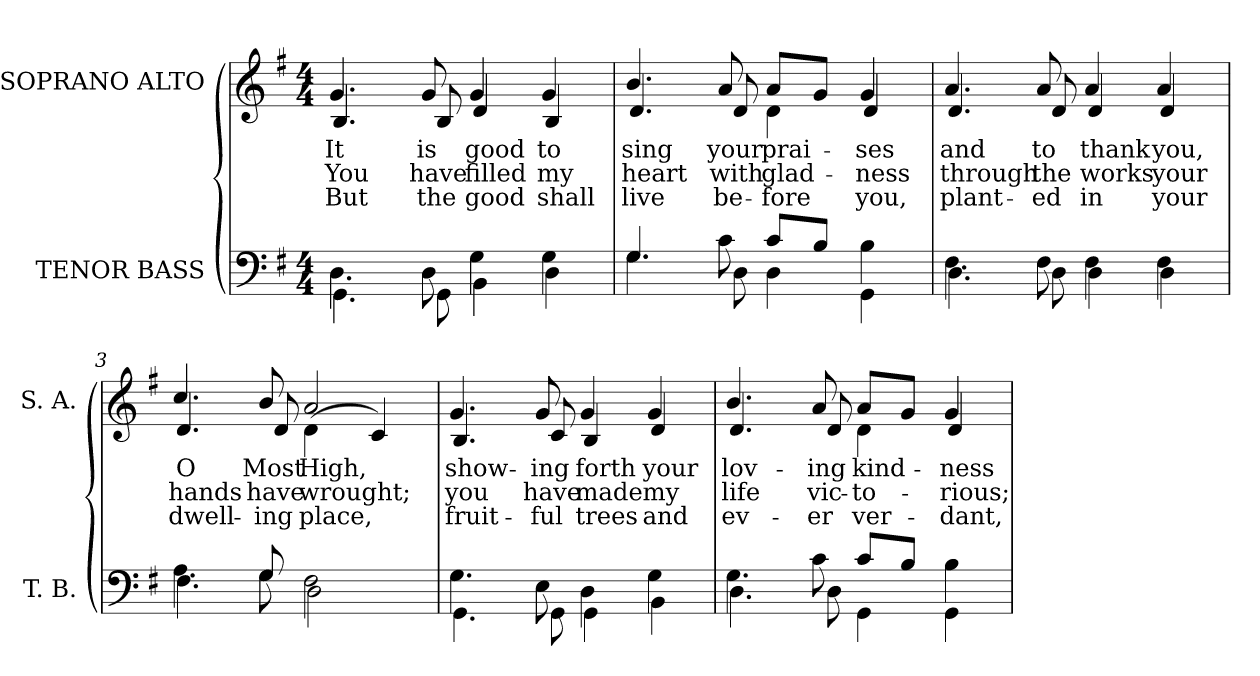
**kern	**kern	**text	**text	**text
*part2	*part1	*part1	*part1	*part1
*staff2	*staff1	*staff1	*staff1	*staff1
*I"TENOR BASS	*I"SOPRANO ALTO	*	*	*
*I'T. B.	*I'S. A.	*	*	*
!!LO:PB:g=z
*clefF4	*clefG2	*	*	*
*k[f#]	*k[f#]	*	*	*
*G:	*G:	*	*	*
*M4/4	*M4/4	*	*	*
=	=	=	=	=
*^	*	*	*	*
!	!	!LO:TX:b:cj:t=1	!	!	!
!	!	!LO:TX:b:cj:t=2	!	!	!
!	!	!LO:TX:b:cj:t=3	!	!	!
!	!	!	!LO:LY:b:color=#000000	!LO:LY:b:color=#000000	!LO:LY:b:color=#000000
*	*	*^	*	*	*
4.Di\	4.GGi\	4.gi/	4.Bi/	It	You	But
!	!	!	!	!LO:LY:b:color=#000000	!LO:LY:b:color=#000000	!LO:LY:b:color=#000000
8Di\	8GGi\	8gi/	8Bi/	is	have	the
!	!	!	!	!LO:LY:b:color=#000000	!LO:LY:b:color=#000000	!LO:LY:b:color=#000000
4Gi\	4BBi\	4gi/	4di/	good	filled	good
!	!	!	!	!LO:LY:b:color=#000000	!LO:LY:b:color=#000000	!LO:LY:b:color=#000000
4Gi\	4Di\	4gi/	4Bi/	to	my	shall
=1	=1	=1	=1	=1	=1	=1
!	!	!	!	!LO:LY:b:color=#000000	!LO:LY:b:color=#000000	!LO:LY:b:color=#000000
4.Gi/	4.Gi\	4.bi/	4.di/	sing	heart	live
!	!	!	!	!LO:LY:b:color=#000000	!LO:LY:b:color=#000000	!LO:LY:b:color=#000000
8ci\	8Di\	8ai/	8di/	your	with	be-
!	!	!	!	!LO:LY:b:color=#000000	!LO:LY:b:color=#000000	!LO:LY:b:color=#000000
8ci/L	4Di\	8ai/L	4di\	prai-	glad-	-fore
8Bi/J	.	8gi/J	.	.	.	.
!	!	!	!	!LO:LY:b:color=#000000	!LO:LY:b:color=#000000	!LO:LY:b:color=#000000
4Bi\	4GGi\	4gi/	4di/	-ses	-ness	you,
=2	=2	=2	=2	=2	=2	=2
!	!	!	!	!LO:LY:b:color=#000000	!LO:LY:b:color=#000000	!LO:LY:b:color=#000000
4.F#i\	4.Di\	4.ai/	4.di/	and	through	plant-
!	!	!	!	!LO:LY:b:color=#000000	!LO:LY:b:color=#000000	!LO:LY:b:color=#000000
8F#i\	8Di\	8ai/	8di/	to	the	-ed
!	!	!	!	!LO:LY:b:color=#000000	!LO:LY:b:color=#000000	!LO:LY:b:color=#000000
4F#i\	4Di\	4ai/	4di/	thank	works	in
!	!	!	!	!LO:LY:b:color=#000000	!LO:LY:b:color=#000000	!LO:LY:b:color=#000000
4F#i\	4Di\	4ai/	4di/	you,	your	your
!!LO:LB:g=z	!!
=3	=3	=3	=3	=3	=3	=3
!	!	!	!	!LO:LY:b:color=#000000	!LO:LY:b:color=#000000	!LO:LY:b:color=#000000
4.Ai\	4.F#i\	4.cci/	4.di/	O	hands	dwell-
!	!	!	!	!LO:LY:b:color=#000000	!LO:LY:b:color=#000000	!LO:LY:b:color=#000000
8Gi/	8Gi\	8bi/	8di/	Most	have	-ing
!	!	!	!	!LO:LY:b:color=#000000	!LO:LY:b:color=#000000	!LO:LY:b:color=#000000
2F#i\	2Di\	2ai/	(4di\	High,	wrought;	place,
.	.	.	4ci/)	.	.	.
=4	=4	=4	=4	=4	=4	=4
!	!	!	!	!LO:LY:b:color=#000000	!LO:LY:b:color=#000000	!LO:LY:b:color=#000000
4.Gi\	4.GGi\	4.gi/	4.Bi/	show-	you	fruit-
!	!	!	!	!LO:LY:b:color=#000000	!LO:LY:b:color=#000000	!LO:LY:b:color=#000000
8Ei\	8GGi\	8gi/	8ci/	-ing	have	-ful
!	!	!	!	!LO:LY:b:color=#000000	!LO:LY:b:color=#000000	!LO:LY:b:color=#000000
4Di\	4GGi\	4gi/	4Bi/	forth	made	trees
!	!	!	!	!LO:LY:b:color=#000000	!LO:LY:b:color=#000000	!LO:LY:b:color=#000000
4Gi\	4BBi\	4gi/	4di/	your	my	and
=5	=5	=5	=5	=5	=5	=5
!	!	!	!	!LO:LY:b:color=#000000	!LO:LY:b:color=#000000	!LO:LY:b:color=#000000
4.Gi\	4.Di\	4.bi/	4.di/	lov-	life	ev-
!	!	!	!	!LO:LY:b:color=#000000	!LO:LY:b:color=#000000	!LO:LY:b:color=#000000
8ci\	8Di\	8ai/	8di/	-ing	vic-	-er
!	!	!	!	!LO:LY:b:color=#000000	!LO:LY:b:color=#000000	!LO:LY:b:color=#000000
8ci/L	4GGi\	8ai/L	4di\	kind-	-to-	ver-
8Bi/J	.	8gi/J	.	.	.	.
!	!	!	!	!LO:LY:b:color=#000000	!LO:LY:b:color=#000000	!LO:LY:b:color=#000000
4Bi\	4GGi\	4gi/	4di/	-ness	-rious;	-dant,
*v	*v	*	*	*	*	*
*	*v	*v	*	*	*
=	=	=	=	=
*-	*-	*-	*-	*-
